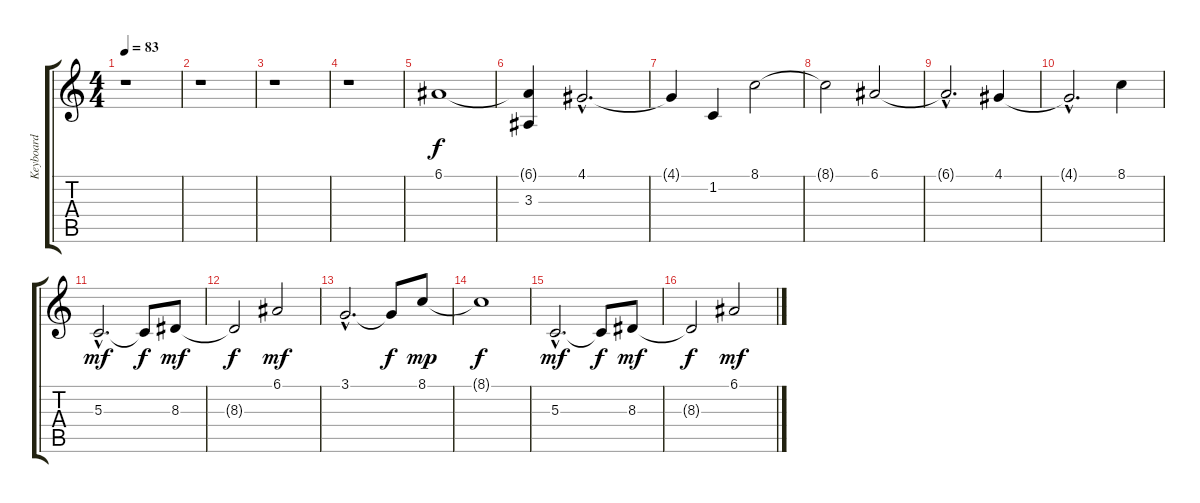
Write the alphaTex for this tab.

\track ("Keyboard" "Keyboard") {instrument lead6voice}
\staff {score tabs}
\tuning (E4 B3 G3 D3 A2 D2) {hide}
\ts (4 4)
\tempo 83
\clef g2
\ks c
r.1{dy f} |
r.1 |
r.1 |
r.1 |
6.1.1{volume 8 instrument pad1newage} |
(6.1{t} 3.3).4 4.1{hac}.2{d} |
4.1{t}.4 1.2.4 8.1.2 |
8.1{t}.2 6.1.2 |
6.1{hac t}.2{d} 4.1.4 |
4.1{hac t}.2{d} 8.1.4 |
5.3{hac}.2{d dy mf volume 7 instrument lead6voice} 5.3{t}.8{dy f} 8.3.8{dy mf} |
8.3{t}.2{dy f} 6.1.2{dy mf} |
3.1{hac}.2{d} 3.1{t}.8{dy f} 8.1.8{dy mp} |
8.1{t}.1{dy f} |
5.3{hac}.2{d dy mf} 5.3{t}.8{dy f} 8.3.8{dy mf} |
8.3{t}.2{dy f} 6.1.2{dy mf}
